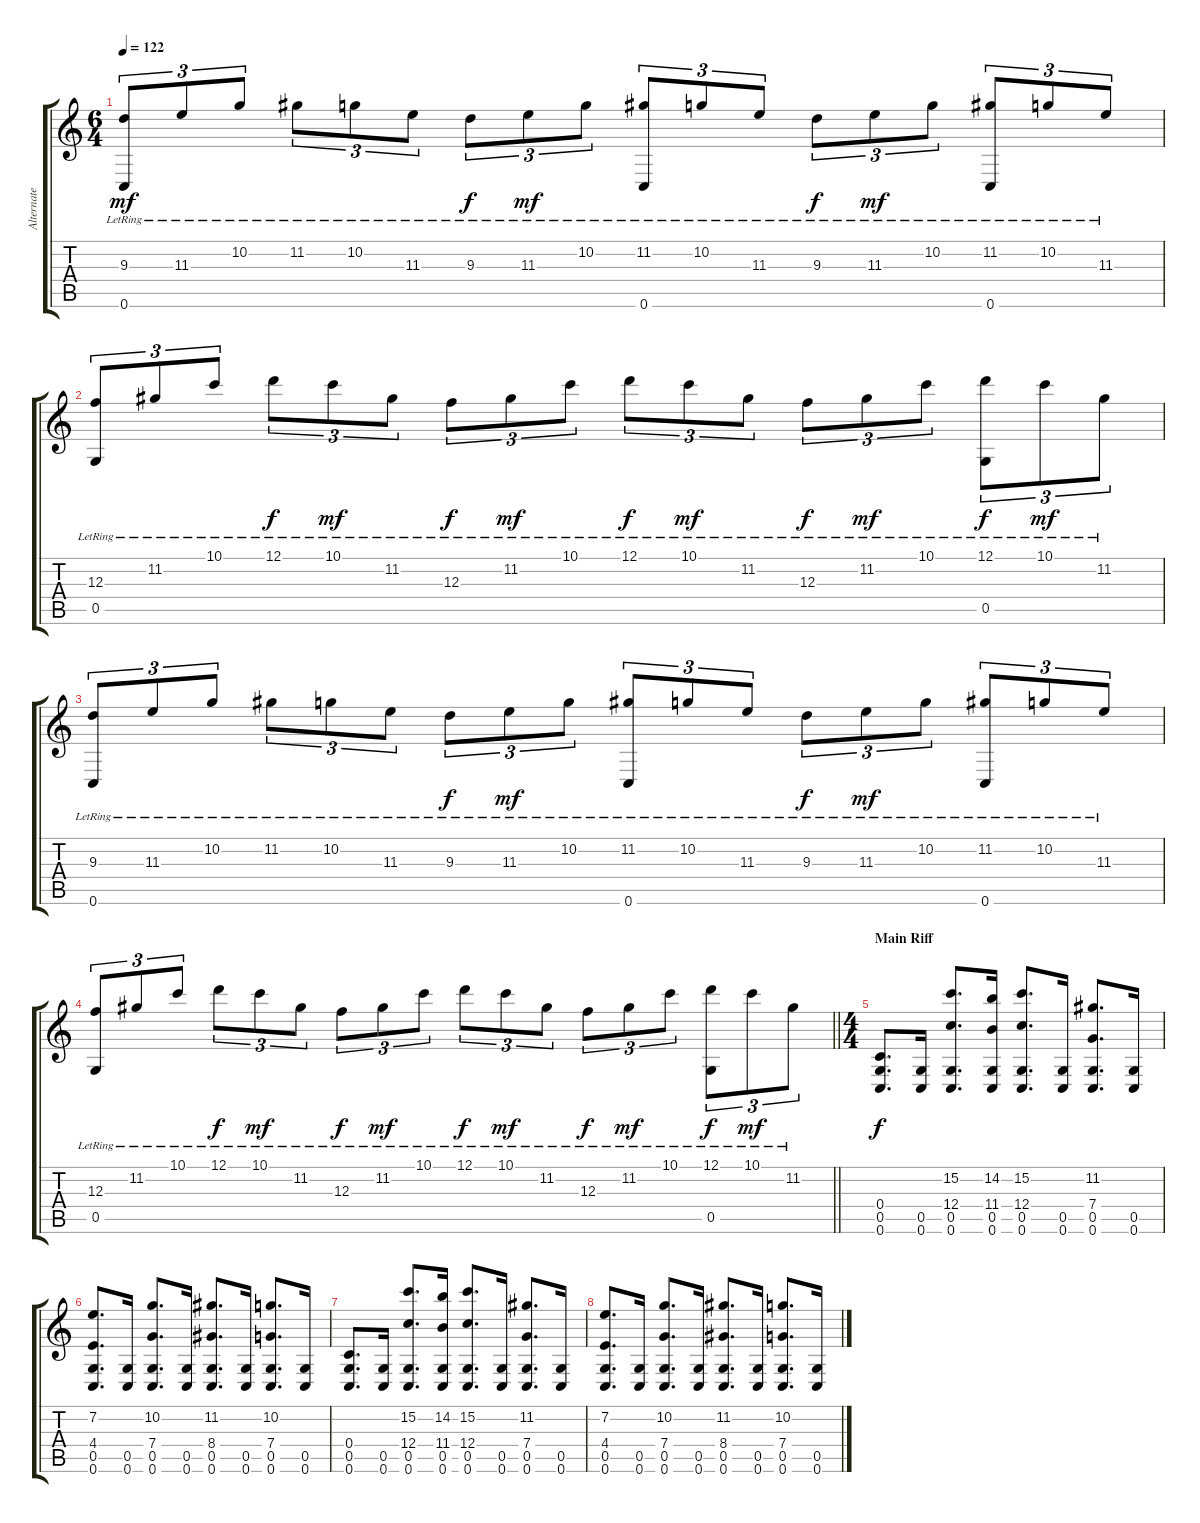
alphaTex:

\track ("Alternate Guitar" "Alternate ") {instrument acousticguitarsteel}
\staff {score tabs}
\tuning (D4 A3 F3 C3 G2 C2) {hide}
\ts (6 4)
\tempo 122
\clef g2
\ks c
(9.3{lr} 0.6{lr}).8{tu (3 2) dy mf} 11.3{lr}.8{tu (3 2)} 10.2{lr}.8{tu (3 2)} 11.2{lr}.8{tu (3 2)} 10.2{lr}.8{tu (3 2)} 11.3{lr}.8{tu (3 2)} 9.3{lr}.8{tu (3 2) dy f} 11.3{lr}.8{tu (3 2) dy mf} 10.2{lr}.8{tu (3 2)} (11.2{lr} 0.6{lr}).8{tu (3 2)} 10.2{lr}.8{tu (3 2)} 11.3{lr}.8{tu (3 2)} 9.3{lr}.8{tu (3 2) dy f} 11.3{lr}.8{tu (3 2) dy mf} 10.2{lr}.8{tu (3 2)} (11.2{lr} 0.6{lr}).8{tu (3 2)} 10.2{lr}.8{tu (3 2)} 11.3{lr}.8{tu (3 2)} |
(12.3{lr} 0.5{lr}).8{tu (3 2)} 11.2{lr}.8{tu (3 2)} 10.1{lr}.8{tu (3 2)} 12.1{lr}.8{tu (3 2) dy f} 10.1{lr}.8{tu (3 2) dy mf} 11.2{lr}.8{tu (3 2)} 12.3{lr}.8{tu (3 2) dy f} 11.2{lr}.8{tu (3 2) dy mf} 10.1{lr}.8{tu (3 2)} 12.1{lr}.8{tu (3 2) dy f} 10.1{lr}.8{tu (3 2) dy mf} 11.2{lr}.8{tu (3 2)} 12.3{lr}.8{tu (3 2) dy f} 11.2{lr}.8{tu (3 2) dy mf} 10.1{lr}.8{tu (3 2)} (12.1{lr} 0.5{lr}).8{tu (3 2) dy f} 10.1{lr}.8{tu (3 2) dy mf} 11.2{lr}.8{tu (3 2)} |
(9.3{lr} 0.6{lr}).8{tu (3 2)} 11.3{lr}.8{tu (3 2)} 10.2{lr}.8{tu (3 2)} 11.2{lr}.8{tu (3 2)} 10.2{lr}.8{tu (3 2)} 11.3{lr}.8{tu (3 2)} 9.3{lr}.8{tu (3 2) dy f} 11.3{lr}.8{tu (3 2) dy mf} 10.2{lr}.8{tu (3 2)} (11.2{lr} 0.6{lr}).8{tu (3 2)} 10.2{lr}.8{tu (3 2)} 11.3{lr}.8{tu (3 2)} 9.3{lr}.8{tu (3 2) dy f} 11.3{lr}.8{tu (3 2) dy mf} 10.2{lr}.8{tu (3 2)} (11.2{lr} 0.6{lr}).8{tu (3 2)} 10.2{lr}.8{tu (3 2)} 11.3{lr}.8{tu (3 2)} |
\barLineRight lightlight
(12.3{lr} 0.5{lr}).8{tu (3 2)} 11.2{lr}.8{tu (3 2)} 10.1{lr}.8{tu (3 2)} 12.1{lr}.8{tu (3 2) dy f} 10.1{lr}.8{tu (3 2) dy mf} 11.2{lr}.8{tu (3 2)} 12.3{lr}.8{tu (3 2) dy f} 11.2{lr}.8{tu (3 2) dy mf} 10.1{lr}.8{tu (3 2)} 12.1{lr}.8{tu (3 2) dy f} 10.1{lr}.8{tu (3 2) dy mf} 11.2{lr}.8{tu (3 2)} 12.3{lr}.8{tu (3 2) dy f} 11.2{lr}.8{tu (3 2) dy mf} 10.1{lr}.8{tu (3 2)} (12.1{lr} 0.5{lr}).8{tu (3 2) dy f} 10.1{lr}.8{tu (3 2) dy mf} 11.2{lr}.8{tu (3 2)} |
\ts (4 4)
\section ("" "Main Riff")
(0.4 0.5 0.6).8{d dy f} (0.5 0.6).16 (15.2 12.4 0.5 0.6).8{d} (14.2 11.4 0.5 0.6).16 (15.2 12.4 0.5 0.6).8{d} (0.5 0.6).16 (11.2 7.4 0.5 0.6).8{d} (0.5 0.6).16 |
(7.2 4.4 0.5 0.6).8{d} (0.5 0.6).16 (10.2 7.4 0.5 0.6).8{d} (0.5 0.6).16 (11.2 8.4 0.5 0.6).8{d} (0.5 0.6).16 (10.2 7.4 0.5 0.6).8{d} (0.5 0.6).16 |
(0.4 0.5 0.6).8{d} (0.5 0.6).16 (15.2 12.4 0.5 0.6).8{d} (14.2 11.4 0.5 0.6).16 (15.2 12.4 0.5 0.6).8{d} (0.5 0.6).16 (11.2 7.4 0.5 0.6).8{d} (0.5 0.6).16 |
(7.2 4.4 0.5 0.6).8{d} (0.5 0.6).16 (10.2 7.4 0.5 0.6).8{d} (0.5 0.6).16 (11.2 8.4 0.5 0.6).8{d} (0.5 0.6).16 (10.2 7.4 0.5 0.6).8{d} (0.5 0.6).16
